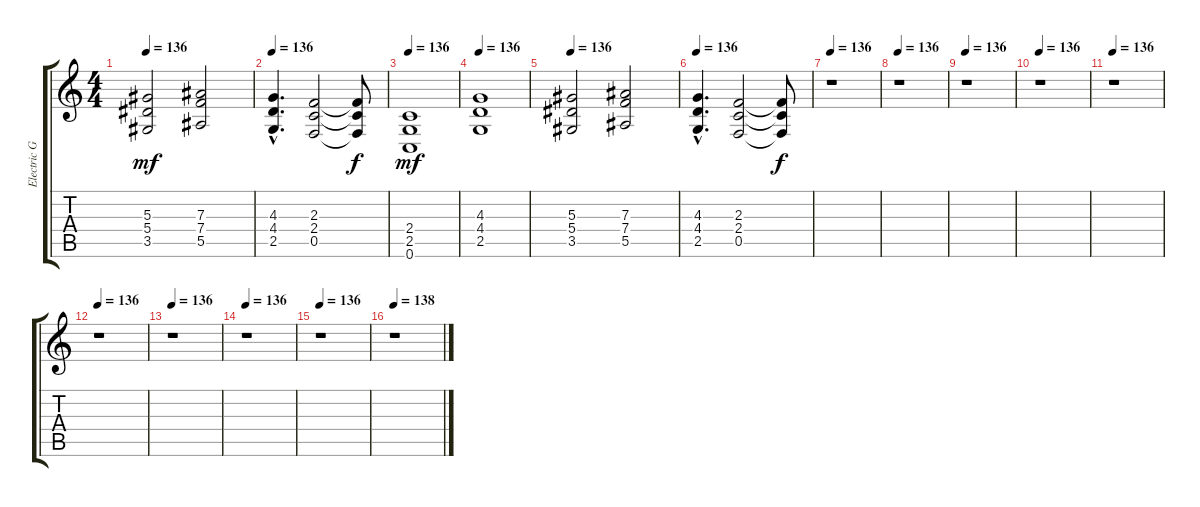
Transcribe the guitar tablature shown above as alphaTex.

\track ("Electric Guitar 3" "Electric G") {instrument distortionguitar}
\staff {score tabs}
\tuning (C4 G3 Eb3 Bb2 F2 C2) {hide}
\ts (4 4)
\tempo 136
\clef g2
\ks c
(5.3 5.4 3.5).2{dy mf} (7.3 7.4 5.5).2 |
\tempo 136
(4.3{hac} 4.4{hac} 2.5{hac}).4{d} (2.3 2.4 0.5).2 (2.3{t} 2.4{t} 0.5{t}).8{dy f} |
\tempo 136
(2.4 2.5 0.6).1{dy mf} |
\tempo 136
(4.3 4.4 2.5).1 |
\tempo 136
(5.3 5.4 3.5).2 (7.3 7.4 5.5).2 |
\tempo 136
(4.3{hac} 4.4{hac} 2.5{hac}).4{d} (2.3 2.4 0.5).2 (2.3{t} 2.4{t} 0.5{t}).8{dy f} |
\tempo 136
r.1 |
\tempo 136
r.1 |
\tempo 136
r.1 |
\tempo 136
r.1 |
\tempo 136
r.1 |
\tempo 136
r.1 |
\tempo 136
r.1 |
\tempo 136
r.1 |
\tempo 136
r.1 |
\tempo 138
r.1
